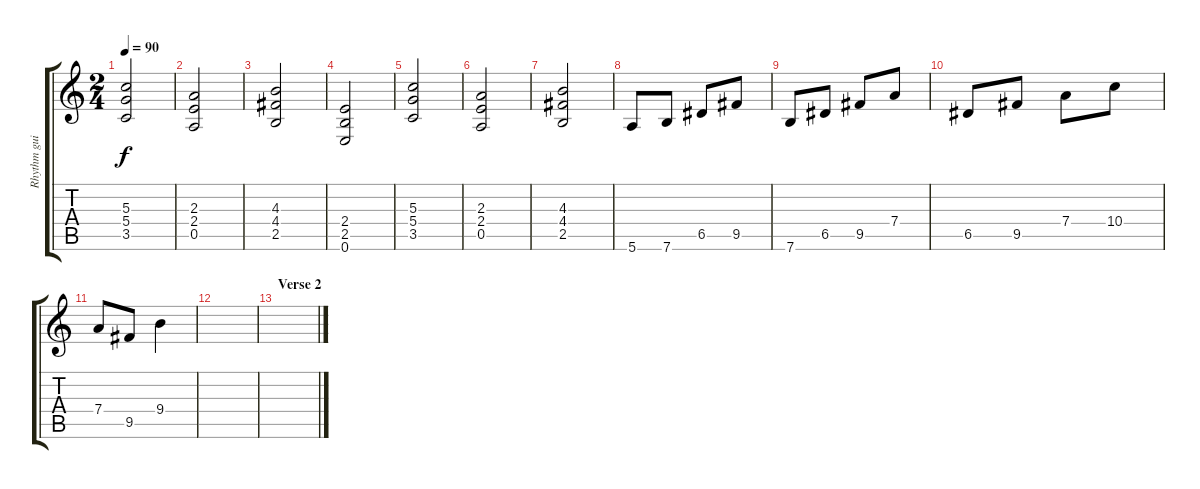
\track ("Rhythm guitar + addition lead" "Rhythm gui") {instrument overdrivenguitar}
\staff {score tabs}
\tuning (E4 B3 G3 D3 A2 E2) {hide}
\ts (2 4)
\tempo 90
\clef g2
\ks c
(5.3 5.4 3.5).2{dy f} |
(2.3 2.4 0.5).2 |
(4.3 4.4 2.5).2 |
(2.4 2.5 0.6).2 |
(5.3 5.4 3.5).2 |
(2.3 2.4 0.5).2 |
(4.3 4.4 2.5).2 |
5.6.8 7.6.8 6.5.8 9.5.8 |
7.6.8 6.5.8 9.5.8 7.4.8 |
6.5.8 9.5.8 7.4.8 10.4.8 |
7.4.8 9.5.8 9.4.4 |
|
\section ("" "Verse 2")
